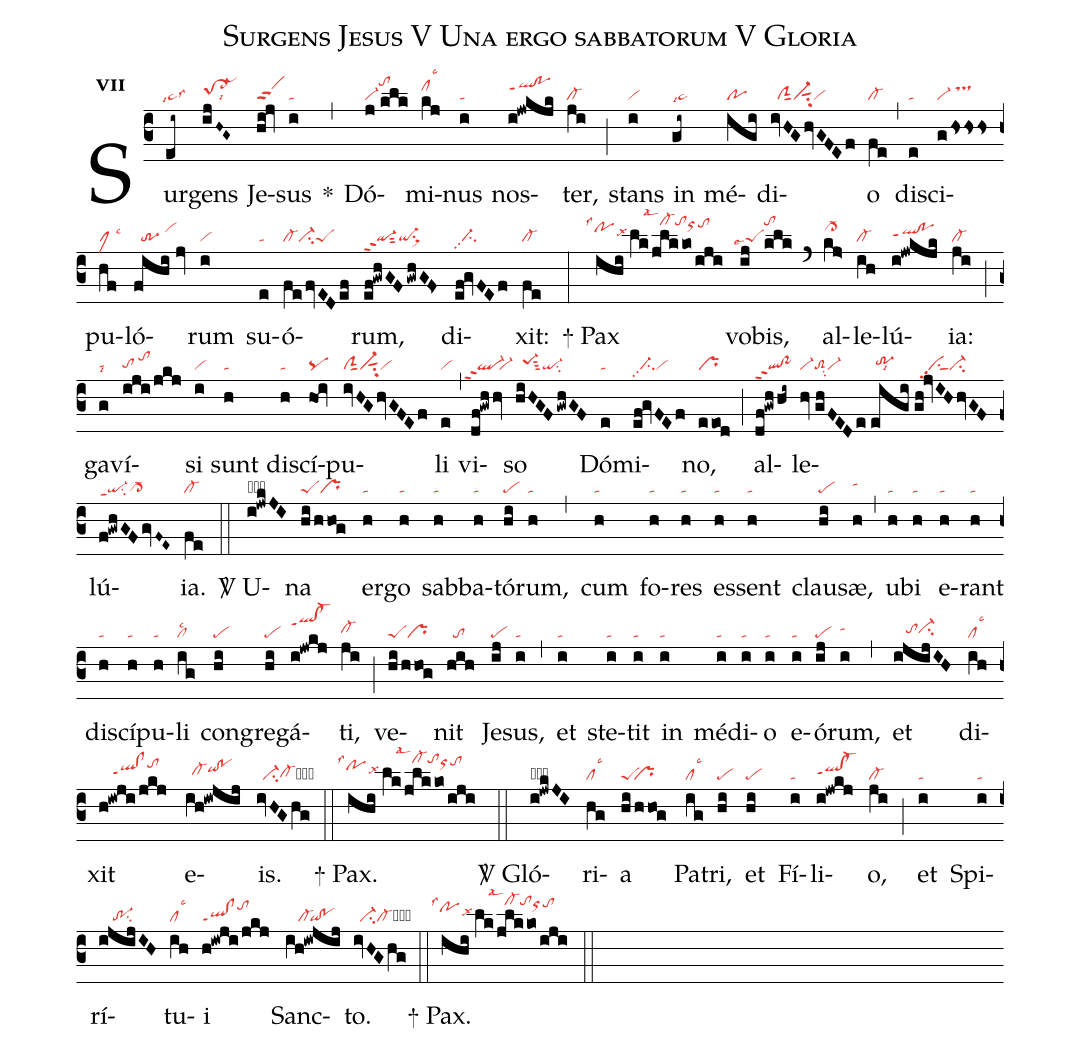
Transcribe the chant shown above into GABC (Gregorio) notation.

name:Surgens Jesus V Una ergo sabbatorum V Gloria;
office-part:re;
mode:7;
nabc-lines:1;
%%
initial-style: 1;
name: Surgens Jesus;
mode: 7;
office-part: Responsorium;
annotation: Resp.;
annotation: vii;
nabc-lines:1;
%%
(c3) Sur(ei~|`pe~lsi7lss3)gens(ijH~G~|to->hhlsi8) Je(hi@jv|scS)sus(i|ta) <sp>*</sp>(,) Dó(j//klk|vi-tohl)mi(kj|clhjlsc3)nus(i|ta) nos(i!jwkjk|qlhj!pohjppt1)ter,(ji|cl-) (;) stans(i|vi) in(gi~|pe~lsi7) mé(igi|po)di(ivHGhvGFEf|//clSsut1vi-sut1su2vi)o(fe|cl-) (,) di(e|ta)sci(g/hsss|vi-/tshj)pu(hf|clMlsc3)ló(fihi//jv|//tr-3/vihj)rum(i|vi) su(e|ta)ó(fe/fvEDef|cl-ci-peS)rum,(ef!gwhGF/gwhGF>|qi-sut2ppt2qi-su1sux1) di(ef@gvFEf|//ci-pp2)xit:(fe|cl-) (:)

<sp>+</sp> Pax(ihi|```pohjlss1lsx9|//lk/jlkko/iji|////cl-hmlsal1tohmorhltohl) vo(ij|``peSlse7)bis,(klk|tohm) (`) al(kj>|cl->hj)le(ih|cl-)lú(i!jwkjk|qlhh!pohhppt1)ia:(ji|cl-) (;) ga(g|tahglsi8)ví(iji/jkj|tohg/tohj)si(i|vi) sunt(h|ta) di(h|ta)scí(hoi|pq)pu(ivHGhvGFEf|clSsut1vi-sut1su2vi)li(e|vi) (,) vi(df!gwh/hv|``ql-ppt2``vi-)so(hiHGF/gwhGF|//pe-1hhsut3qi-su2) Dó(e|ta)mi(ef@gvFEf|//ci-pp2vi)no,(eeod|pr) (;) al(df!gwh/hi~|ql!po~ppt2)le(hv//ghFEDe|vi-toS2su2vi-|//eigi//|/tr-3hhlsi8|gh!jvIHhvGF|//vipp2su1sut1ci-)lú(f!gwhGFgvF~E~|qi-su2ppt1cl->)ia.(fe|cl-) (::)

<sp>V/</sp> U(i!jwkJI|obql-hnppt1su2)na(hi/hhog|peSpr) er(h|ta)go(h|ta) sab(h|ta)ba(h|ta)tó(hi|pe)rum,(h|ta) (,) cum(h|ta) fo(h|ta)res(h|ta) es(h|ta)sent(h|ta) clau(hi|pe)sæ,(h|tahi) (,) u(h|ta)bi(h|ta) e(h|ta)rant(h|ta) di(h|ta)scí(h|ta)pu(h|ta)li(ig|cllsc2) con(hi|pe)gre(hi|pe)gá(i!jwkj|qlhk!cl-hkppt1)ti,(ji|cl-hh) (;) ve(hi/hhog|peSpr)nit(hih|//to) Je(ij|pe)sus,(i|ta) (,) et(i|ta) ste(i|ta)tit(i|ta) in(i|ta) mé(i|ta)di(i|ta)o(i|ta) e(i|ta)ó(ij|pe)rum,(i|tahi) (,) et(ijijIH|////tohhvi-hhsu2) di(ih|cllsc3)xit(h!iwji/jkj|////qlhh!clhhppt1tohk) e(ih!iwjij|//cl-hhqihi!pohi)is.(ivHGhg|//ci-cl-hgcb) (::)

<sp>+</sp> Pax.(ihi|```pohjlss1lsx9|//lk/jlkko/iji|////cl-hmlsal1tohmorhltohl) (::)

<sp>V/</sp> Gló(i!jwkJI|obql-hjppt1su2)ri(hg|cllsc3)a(hi/hhog|peS``pr) Pa(ig|cllsc3)tri,(hi|pe) et(hi|pe) Fí(i|ta)li(i!jwkj|qlhh!cl-hhppt1)o,(ji|cl-) (;) et(i|ta) Spi(i|ta)rí(ijijIH|////tr-1su2)tu(ih|cllsc3)i(h!iwji/jkj|ql!clppt1tohk) Sanc(ih!iwjij|////cl-`qi!po)to.(ivHGhg|//ci-cl-cb) (::)

<sp>+</sp> Pax.(ihi|```pohjlss1lsx9|//lk/jlkko/iji|////cl-hmlsal1tohmorhltohl) (::)
